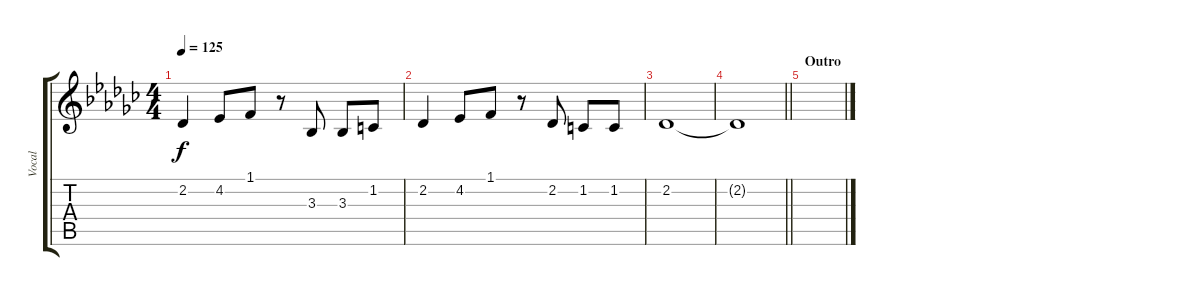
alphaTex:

\track ("Vocal" "Vocal") {instrument flute}
\staff {score tabs}
\tuning (E4 B3 G3 D3 A2 E2) {hide}
\ts (4 4)
\tempo 125
\clef g2
\ks gb
2.2.4{dy f} 4.2.8 1.1.8 r.8 3.3.8 3.3.8 1.2.8 |
2.2.4 4.2.8 1.1.8 r.8 2.2.8 1.2.8 1.2.8 |
2.2.1 |
\barLineRight lightlight
2.2{t}.1 |
\section ("" "Outro")
